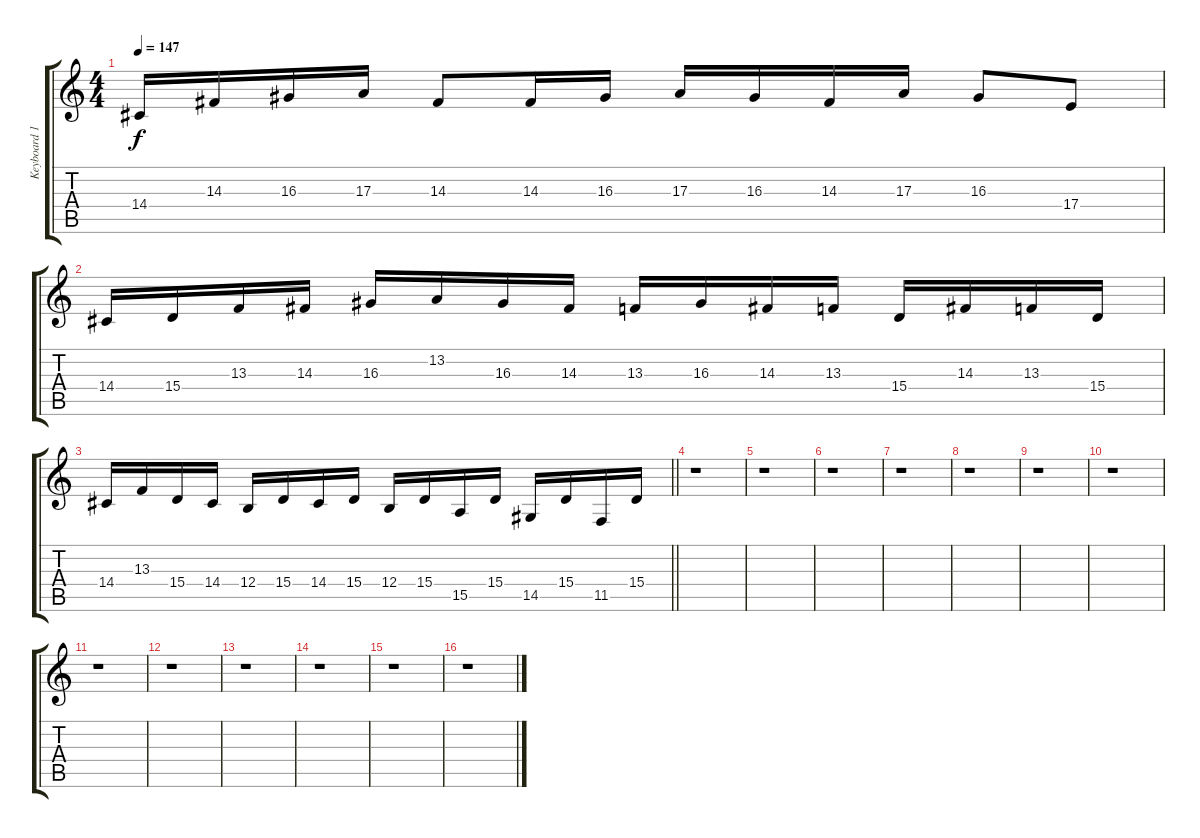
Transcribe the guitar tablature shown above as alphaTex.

\track ("Keyboard 1" "Keyboard 1") {instrument harpsichord}
\staff {score tabs}
\tuning (Db4 Ab3 E3 B2 Gb2 Db2) {hide}
\ts (4 4)
\tempo 147
\clef g2
\ks c
14.4.16{dy f} 14.3.16 16.3.16 17.3.16 14.3.8 14.3.16 16.3.16 17.3.16 16.3.16 14.3.16 17.3.16 16.3.8 17.4.8 |
14.4.16 15.4.16 13.3.16 14.3.16 16.3.16 13.2.16 16.3.16 14.3.16 13.3.16 16.3.16 14.3.16 13.3.16 15.4.16 14.3.16 13.3.16 15.4.16 |
\barLineRight lightlight
14.4.16 13.3.16 15.4.16 14.4.16 12.4.16 15.4.16 14.4.16 15.4.16 12.4.16 15.4.16 15.5.16 15.4.16 14.5.16 15.4.16 11.5.16 15.4.16 |
r.1 |
r.1 |
r.1 |
r.1 |
r.1 |
r.1 |
r.1 |
r.1 |
r.1 |
r.1 |
r.1 |
r.1 |
r.1
